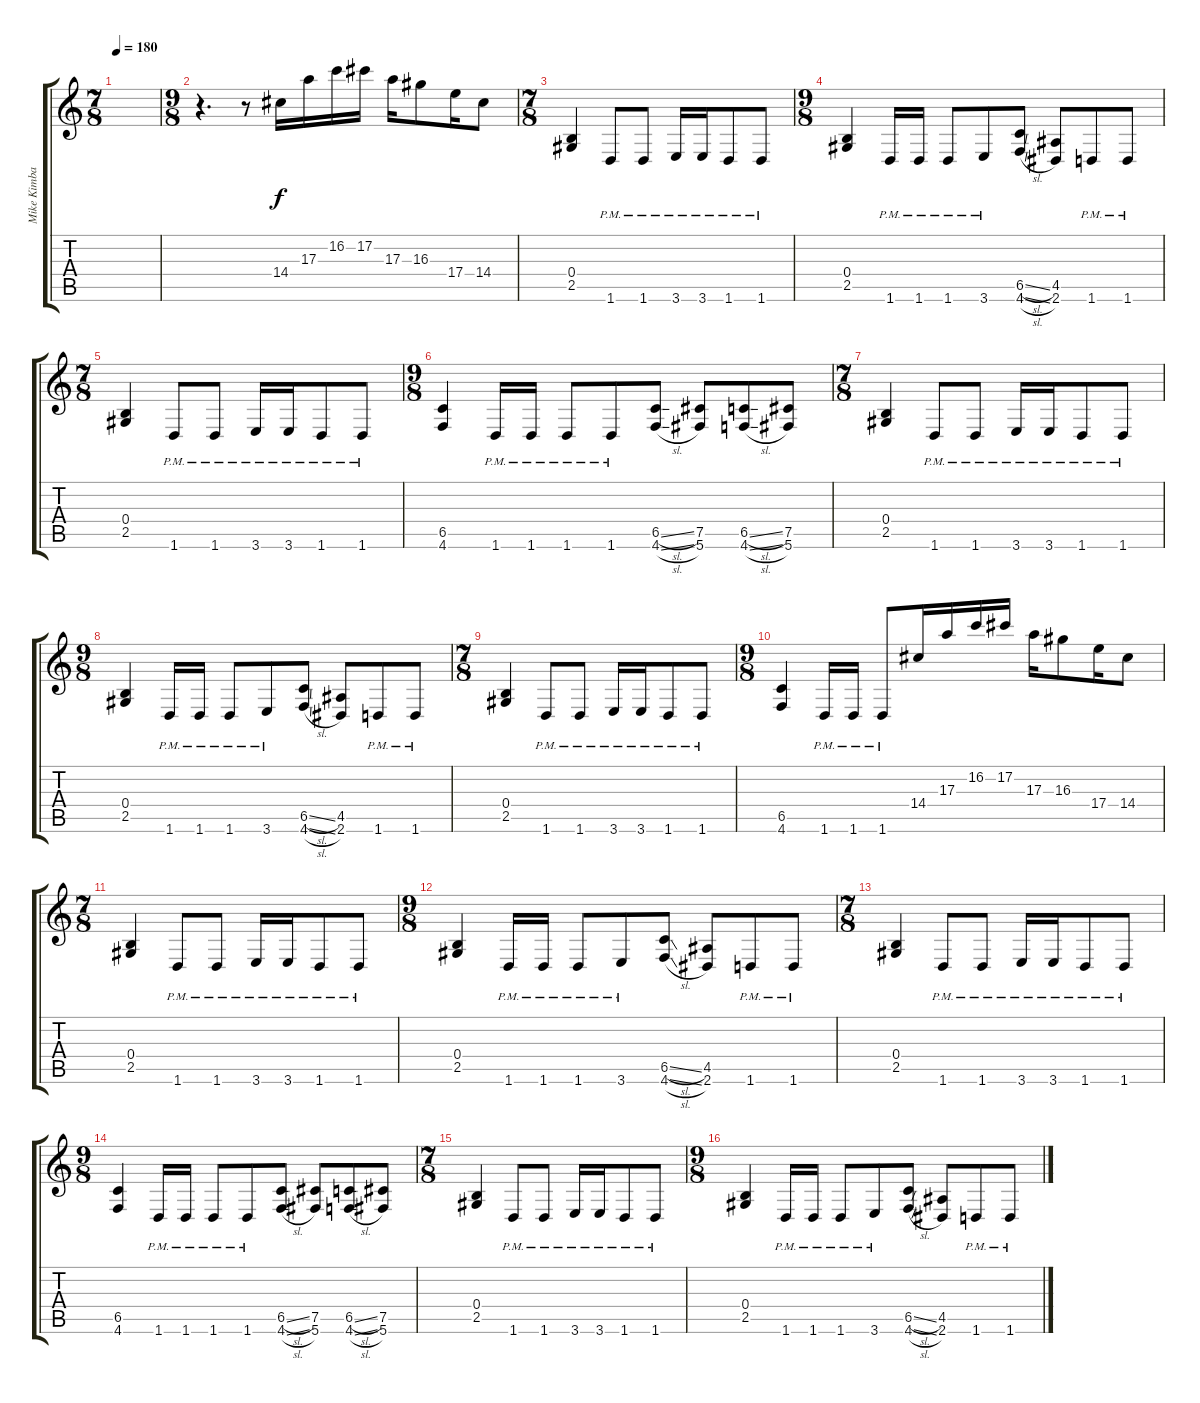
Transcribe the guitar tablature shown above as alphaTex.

\track ("Mike Kimball" "Mike Kimba") {instrument distortionguitar}
\staff {score tabs}
\tuning (Db4 Ab3 E3 B2 Gb2 Db2) {hide}
\ts (7 8)
\tempo 180
\clef g2
\ks c
|
\ts (9 8)
r.4{d} r.8 14.4.16 17.3.16 16.2.16 17.2.16 17.3.16 16.3.8 17.4.16 14.4.8 |
\ts (7 8)
(0.4 2.5).4 1.6{pm}.8 1.6{pm}.8 3.6{pm}.16 3.6{pm}.16 1.6{pm}.8 1.6{pm}.8 |
\ts (9 8)
(0.4 2.5).4 1.6{pm}.16 1.6{pm}.16 1.6{pm}.8 3.6{pm}.8 (6.5{sl} 4.6{sl}).8 (4.5 2.6).8 1.6{pm}.8 1.6{pm}.8 |
\ts (7 8)
(0.4 2.5).4 1.6{pm}.8 1.6{pm}.8 3.6{pm}.16 3.6{pm}.16 1.6{pm}.8 1.6{pm}.8 |
\ts (9 8)
(6.5 4.6).4 1.6{pm}.16 1.6{pm}.16 1.6{pm}.8 1.6{pm}.8 (6.5{sl} 4.6{sl}).8 (7.5 5.6).8 (6.5{sl} 4.6{sl}).8 (7.5 5.6).8 |
\ts (7 8)
(0.4 2.5).4 1.6{pm}.8 1.6{pm}.8 3.6{pm}.16 3.6{pm}.16 1.6{pm}.8 1.6{pm}.8 |
\ts (9 8)
(0.4 2.5).4 1.6{pm}.16 1.6{pm}.16 1.6{pm}.8 3.6{pm}.8 (6.5{sl} 4.6{sl}).8 (4.5 2.6).8 1.6{pm}.8 1.6{pm}.8 |
\ts (7 8)
(0.4 2.5).4 1.6{pm}.8 1.6{pm}.8 3.6{pm}.16 3.6{pm}.16 1.6{pm}.8 1.6{pm}.8 |
\ts (9 8)
(6.5 4.6).4 1.6{pm}.16 1.6{pm}.16 1.6{pm}.8 14.4.16 17.3.16 16.2.16 17.2.16 17.3.16 16.3.8 17.4.16 14.4.8 |
\ts (7 8)
(0.4 2.5).4 1.6{pm}.8 1.6{pm}.8 3.6{pm}.16 3.6{pm}.16 1.6{pm}.8 1.6{pm}.8 |
\ts (9 8)
(0.4 2.5).4 1.6{pm}.16 1.6{pm}.16 1.6{pm}.8 3.6{pm}.8 (6.5{sl} 4.6{sl}).8 (4.5 2.6).8 1.6{pm}.8 1.6{pm}.8 |
\ts (7 8)
(0.4 2.5).4 1.6{pm}.8 1.6{pm}.8 3.6{pm}.16 3.6{pm}.16 1.6{pm}.8 1.6{pm}.8 |
\ts (9 8)
(6.5 4.6).4 1.6{pm}.16 1.6{pm}.16 1.6{pm}.8 1.6{pm}.8 (6.5{sl} 4.6{sl}).8 (7.5 5.6).8 (6.5{sl} 4.6{sl}).8 (7.5 5.6).8 |
\ts (7 8)
(0.4 2.5).4 1.6{pm}.8 1.6{pm}.8 3.6{pm}.16 3.6{pm}.16 1.6{pm}.8 1.6{pm}.8 |
\ts (9 8)
(0.4 2.5).4 1.6{pm}.16 1.6{pm}.16 1.6{pm}.8 3.6{pm}.8 (6.5{sl} 4.6{sl}).8 (4.5 2.6).8 1.6{pm}.8 1.6{pm}.8
